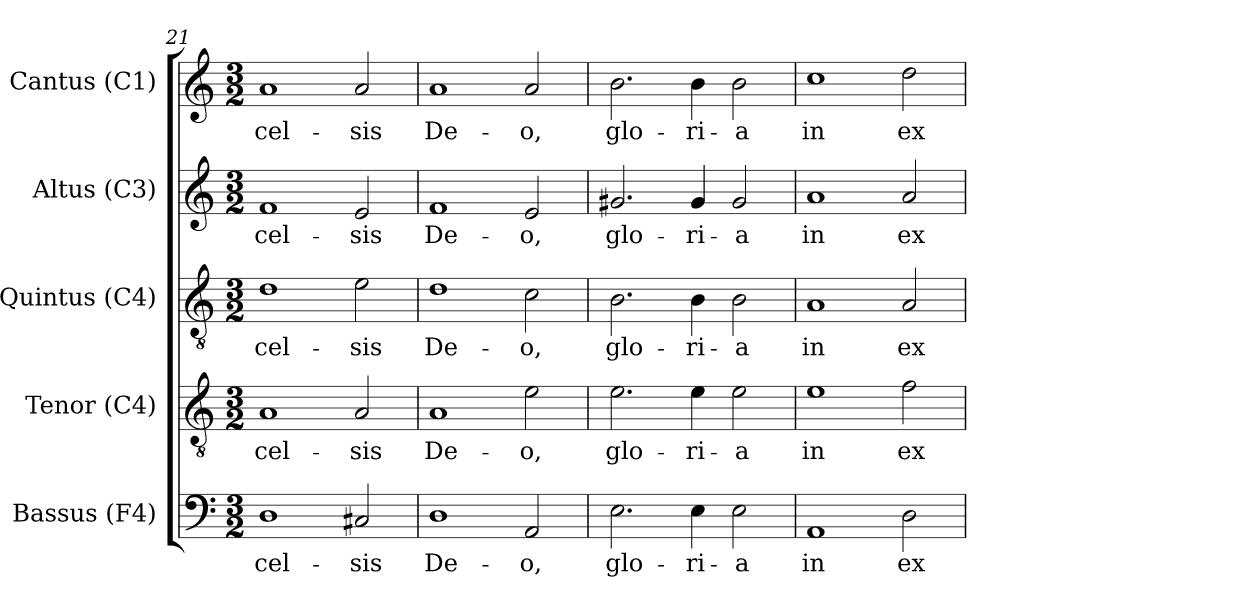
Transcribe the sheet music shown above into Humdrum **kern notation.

**kern	**text	**kern	**text	**kern	**text	**kern	**text	**kern	**text
*part5	*part5	*part4	*part4	*part3	*part3	*part2	*part2	*part1	*part1
*staff5	*staff5	*staff4	*staff4	*staff3	*staff3	*staff2	*staff2	*staff1	*staff1
*I"Bassus (F4)	*	*I"Tenor (C4)	*	*I"Quintus (C4)	*	*I"Altus (C3)	*	*I"Cantus (C1)	*
*I'B.	*	*I'T.	*	*I'Q.	*	*I'A.	*	*I'C.	*
*clefF4	*	*clefGv2	*	*clefGv2	*	*clefG2	*	*clefG2	*
*	*	*ITrd7c12	*	*ITrd7c12	*	*ITrd7c12	*	*	*
*k[]	*	*k[]	*	*k[]	*	*k[]	*	*k[]	*
*C:	*	*C:	*	*C:	*	*C:	*	*C:	*
*M3/2	*	*M3/2	*	*M3/2	*	*M3/2	*	*M3/2	*
=21	=21	=21	=21	=21	=21	=21	=21	=21	=21
!	!LO:LY:b:color=#000000	!	!	!	!	!	!	!	!
!	!	!	!LO:LY:b:color=#000000	!	!	!	!	!	!
!	!	!	!	!	!LO:LY:b:color=#000000	!	!	!	!
!	!	!	!	!	!	!	!LO:LY:b:color=#000000	!	!
!	!	!	!	!	!	!	!	!	!LO:LY:b:color=#000000
1Di	-cel-	1AAi	-cel-	1Di	-cel-	1Fi	-cel-	1ai	-cel-
!	!LO:LY:b:color=#000000	!	!	!	!	!	!	!	!
!	!	!	!LO:LY:b:color=#000000	!	!	!	!	!	!
!	!	!	!	!	!LO:LY:b:color=#000000	!	!	!	!
!	!	!	!	!	!	!	!LO:LY:b:color=#000000	!	!
!	!	!	!	!	!	!	!	!	!LO:LY:b:color=#000000
2C#Xi/	-sis	2AAi/	-sis	2Ei\	-sis	2Ei/	-sis	2ai/	-sis
=22	=22	=22	=22	=22	=22	=22	=22	=22	=22
!	!LO:LY:b:color=#000000	!	!	!	!	!	!	!	!
!	!	!	!LO:LY:b:color=#000000	!	!	!	!	!	!
!	!	!	!	!	!LO:LY:b:color=#000000	!	!	!	!
!	!	!	!	!	!	!	!LO:LY:b:color=#000000	!	!
!	!	!	!	!	!	!	!	!	!LO:LY:b:color=#000000
1Di	De-	1AAi	De-	1Di	De-	1Fi	De-	1ai	De-
!	!LO:LY:b:color=#000000	!	!	!	!	!	!	!	!
!	!	!	!LO:LY:b:color=#000000	!	!	!	!	!	!
!	!	!	!	!	!LO:LY:b:color=#000000	!	!	!	!
!	!	!	!	!	!	!	!LO:LY:b:color=#000000	!	!
!	!	!	!	!	!	!	!	!	!LO:LY:b:color=#000000
2AAi/	-o,	2Ei\	-o,	2Ci\	-o,	2Ei/	-o,	2ai/	-o,
!!LO:LB:g=z
=23	=23	=23	=23	=23	=23	=23	=23	=23	=23
!	!LO:LY:b:color=#000000	!	!	!	!	!	!	!	!
!	!	!	!LO:LY:b:color=#000000	!	!	!	!	!	!
!	!	!	!	!	!LO:LY:b:color=#000000	!	!	!	!
!	!	!	!	!	!	!	!LO:LY:b:color=#000000	!	!
!	!	!	!	!	!	!	!	!	!LO:LY:b:color=#000000
2.Ei\	glo-	2.Ei\	glo-	2.BBi\	glo-	2.G#Xi/	glo-	2.bi\	glo-
!	!LO:LY:b:color=#000000	!	!	!	!	!	!	!	!
!	!	!	!LO:LY:b:color=#000000	!	!	!	!	!	!
!	!	!	!	!	!LO:LY:b:color=#000000	!	!	!	!
!	!	!	!	!	!	!	!LO:LY:b:color=#000000	!	!
!	!	!	!	!	!	!	!	!	!LO:LY:b:color=#000000
4Ei\	-ri-	4Ei\	-ri-	4BBi\	-ri-	4G#i/	-ri-	4bi\	-ri-
!	!LO:LY:b:color=#000000	!	!	!	!	!	!	!	!
!	!	!	!LO:LY:b:color=#000000	!	!	!	!	!	!
!	!	!	!	!	!LO:LY:b:color=#000000	!	!	!	!
!	!	!	!	!	!	!	!LO:LY:b:color=#000000	!	!
!	!	!	!	!	!	!	!	!	!LO:LY:b:color=#000000
2Ei\	-a	2Ei\	-a	2BBi\	-a	2G#i/	-a	2bi\	-a
=24	=24	=24	=24	=24	=24	=24	=24	=24	=24
!	!LO:LY:b:color=#000000	!	!	!	!	!	!	!	!
!	!	!	!LO:LY:b:color=#000000	!	!	!	!	!	!
!	!	!	!	!	!LO:LY:b:color=#000000	!	!	!	!
!	!	!	!	!	!	!	!LO:LY:b:color=#000000	!	!
!	!	!	!	!	!	!	!	!	!LO:LY:b:color=#000000
1AAi	in	1Ei	in	1AAi	in	1Ai	in	1cci	in
!	!LO:LY:b:color=#000000	!	!	!	!	!	!	!	!
!	!	!	!LO:LY:b:color=#000000	!	!	!	!	!	!
!	!	!	!	!	!LO:LY:b:color=#000000	!	!	!	!
!	!	!	!	!	!	!	!LO:LY:b:color=#000000	!	!
!	!	!	!	!	!	!	!	!	!LO:LY:b:color=#000000
2Di\	ex-	2Fi\	ex-	2AAi/	ex-	2Ai/	ex-	2ddi\	ex-
=	=	=	=	=	=	=	=	=	=
*-	*-	*-	*-	*-	*-	*-	*-	*-	*-
